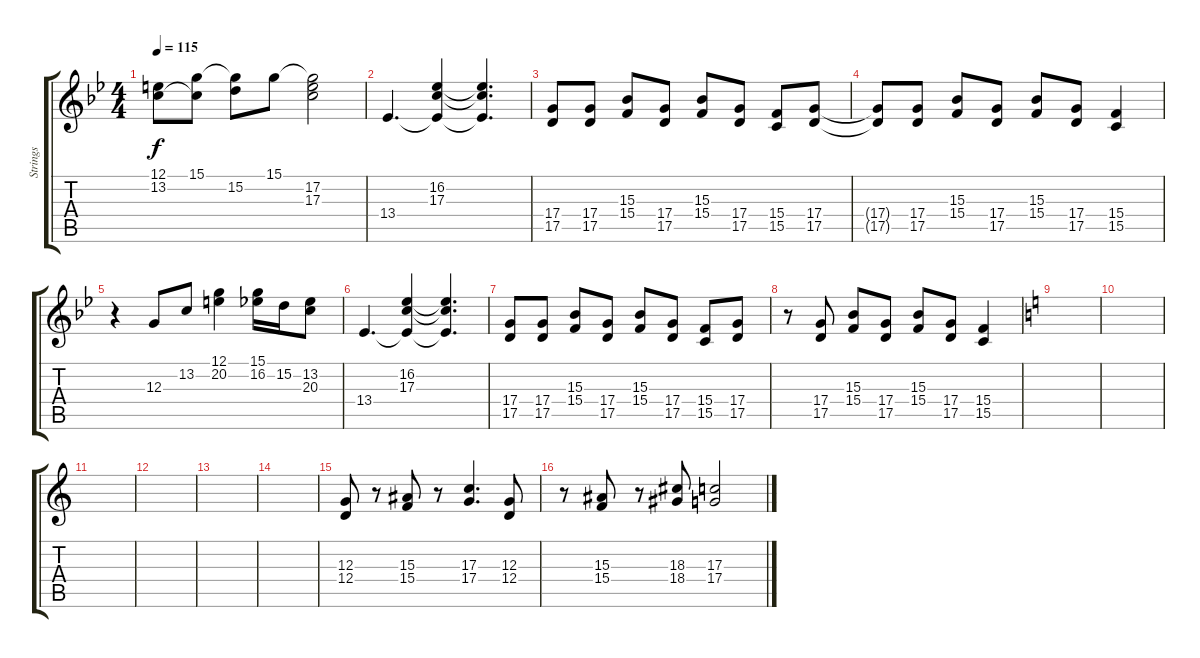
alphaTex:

\track ("Strings" "Strings") {instrument stringensemble1}
\staff {score tabs}
\tuning (E4 B3 G3 D3 A2 E2) {hide}
\ts (4 4)
\tempo 115
\clef g2
\ks bb
(12.1 13.2).8{dy f} (15.1 13.2{t}).8 (15.1{t} 15.2).8 15.1.8 (15.1{t} 17.2 17.3).2 |
13.4.4{d} (16.2 17.3 13.4{t}).4 (16.2{t} 17.3{t} 13.4{t}).4{d} |
(17.4 17.5).8 (17.4 17.5).8 (15.3 15.4).8 (17.4 17.5).8 (15.3 15.4).8 (17.4 17.5).8 (15.4 15.5).8 (17.4 17.5).8 |
(17.4{t} 17.5{t}).8 (17.4 17.5).8 (15.3 15.4).8 (17.4 17.5).8 (15.3 15.4).8 (17.4 17.5).8 (15.4 15.5).4 |
r.4 12.3.8 13.2.8 (12.1 20.2).4 (15.1 16.2).16 15.2.16 (13.2 20.3).8 |
13.4.4{d} (16.2 17.3 13.4{t}).4 (16.2{t} 17.3{t} 13.4{t}).4{d} |
(17.4 17.5).8 (17.4 17.5).8 (15.3 15.4).8 (17.4 17.5).8 (15.3 15.4).8 (17.4 17.5).8 (15.4 15.5).8 (17.4 17.5).8 |
r.8 (17.4 17.5).8 (15.3 15.4).8 (17.4 17.5).8 (15.3 15.4).8 (17.4 17.5).8 (15.4 15.5).4 |
\ks c
|
|
|
|
|
|
(12.3 12.4).8 r.8 (15.3 15.4).8 r.8 (17.3 17.4).4{d} (12.3 12.4).8 |
r.8 (15.3 15.4).8 r.8 (18.3 18.4).8 (17.3 17.4).2
